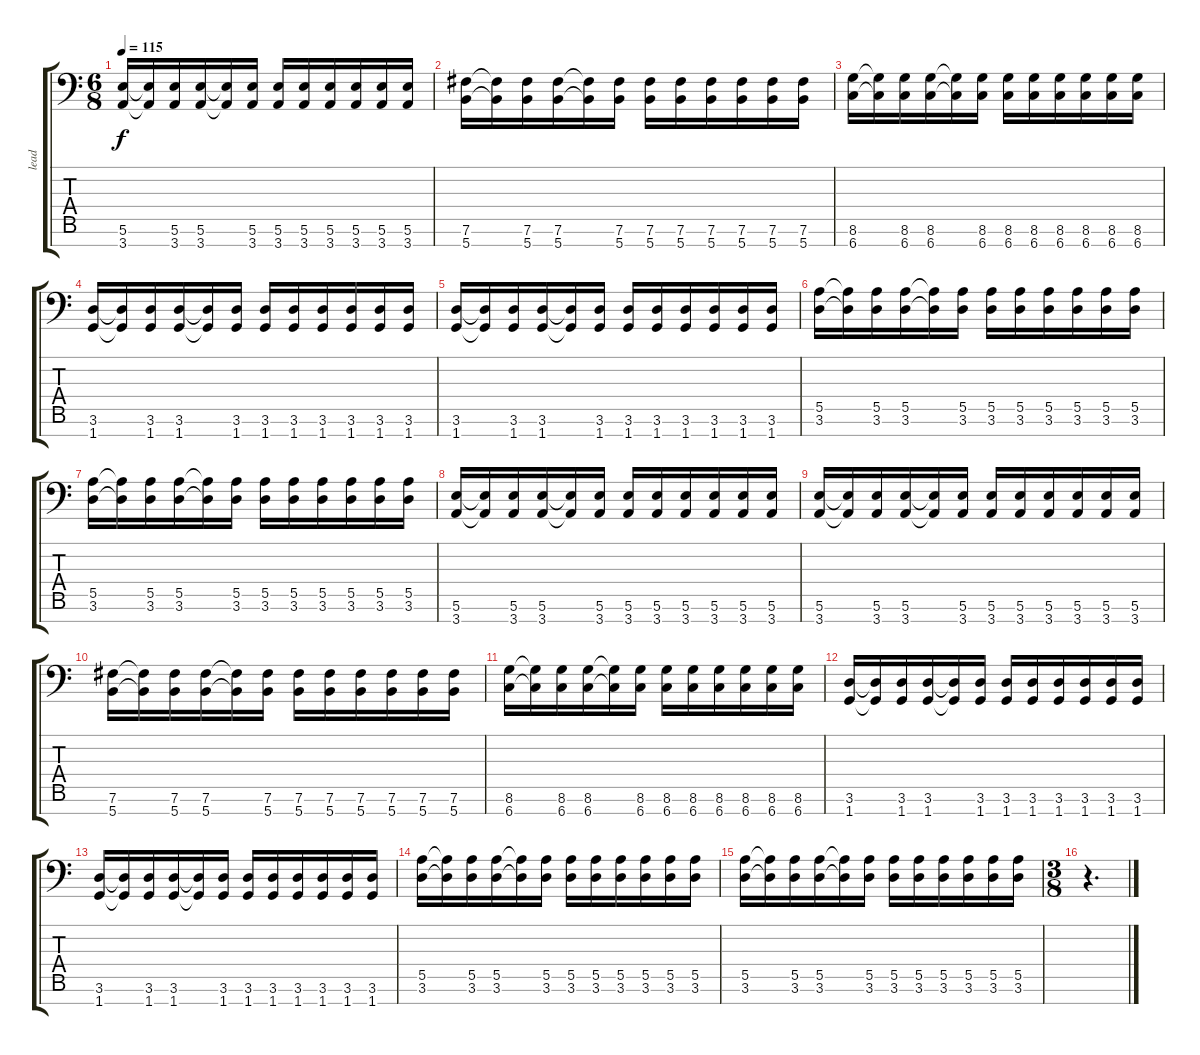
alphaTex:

\track ("lead" "lead") {instrument distortionguitar}
\staff {score tabs}
\tuning (B3 G3 D3 A2 E2 B1 Gb1) {hide}
\ts (6 8)
\tempo 115
\clef f4
\ks c
(5.6 3.7).16{dy f} (5.6{t} 3.7{t}).16 (5.6 3.7).16 (5.6 3.7).16 (5.6{t} 3.7{t}).16 (5.6 3.7).16 (5.6 3.7).16 (5.6 3.7).16 (5.6 3.7).16 (5.6 3.7).16 (5.6 3.7).16 (5.6 3.7).16 |
(7.6 5.7).16 (7.6{t} 5.7{t}).16 (7.6 5.7).16 (7.6 5.7).16 (7.6{t} 5.7{t}).16 (7.6 5.7).16 (7.6 5.7).16 (7.6 5.7).16 (7.6 5.7).16 (7.6 5.7).16 (7.6 5.7).16 (7.6 5.7).16 |
(8.6 6.7).16 (8.6{t} 6.7{t}).16 (8.6 6.7).16 (8.6 6.7).16 (8.6{t} 6.7{t}).16 (8.6 6.7).16 (8.6 6.7).16 (8.6 6.7).16 (8.6 6.7).16 (8.6 6.7).16 (8.6 6.7).16 (8.6 6.7).16 |
(3.6 1.7).16 (3.6{t} 1.7{t}).16 (3.6 1.7).16 (3.6 1.7).16 (3.6{t} 1.7{t}).16 (3.6 1.7).16 (3.6 1.7).16 (3.6 1.7).16 (3.6 1.7).16 (3.6 1.7).16 (3.6 1.7).16 (3.6 1.7).16 |
(3.6 1.7).16 (3.6{t} 1.7{t}).16 (3.6 1.7).16 (3.6 1.7).16 (3.6{t} 1.7{t}).16 (3.6 1.7).16 (3.6 1.7).16 (3.6 1.7).16 (3.6 1.7).16 (3.6 1.7).16 (3.6 1.7).16 (3.6 1.7).16 |
(5.5 3.6).16 (5.5{t} 3.6{t}).16 (5.5 3.6).16 (5.5 3.6).16 (5.5{t} 3.6{t}).16 (5.5 3.6).16 (5.5 3.6).16 (5.5 3.6).16 (5.5 3.6).16 (5.5 3.6).16 (5.5 3.6).16 (5.5 3.6).16 |
(5.5 3.6).16 (5.5{t} 3.6{t}).16 (5.5 3.6).16 (5.5 3.6).16 (5.5{t} 3.6{t}).16 (5.5 3.6).16 (5.5 3.6).16 (5.5 3.6).16 (5.5 3.6).16 (5.5 3.6).16 (5.5 3.6).16 (5.5 3.6).16 |
(5.6 3.7).16 (5.6{t} 3.7{t}).16 (5.6 3.7).16 (5.6 3.7).16 (5.6{t} 3.7{t}).16 (5.6 3.7).16 (5.6 3.7).16 (5.6 3.7).16 (5.6 3.7).16 (5.6 3.7).16 (5.6 3.7).16 (5.6 3.7).16 |
(5.6 3.7).16 (5.6{t} 3.7{t}).16 (5.6 3.7).16 (5.6 3.7).16 (5.6{t} 3.7{t}).16 (5.6 3.7).16 (5.6 3.7).16 (5.6 3.7).16 (5.6 3.7).16 (5.6 3.7).16 (5.6 3.7).16 (5.6 3.7).16 |
(7.6 5.7).16 (7.6{t} 5.7{t}).16 (7.6 5.7).16 (7.6 5.7).16 (7.6{t} 5.7{t}).16 (7.6 5.7).16 (7.6 5.7).16 (7.6 5.7).16 (7.6 5.7).16 (7.6 5.7).16 (7.6 5.7).16 (7.6 5.7).16 |
(8.6 6.7).16 (8.6{t} 6.7{t}).16 (8.6 6.7).16 (8.6 6.7).16 (8.6{t} 6.7{t}).16 (8.6 6.7).16 (8.6 6.7).16 (8.6 6.7).16 (8.6 6.7).16 (8.6 6.7).16 (8.6 6.7).16 (8.6 6.7).16 |
(3.6 1.7).16 (3.6{t} 1.7{t}).16 (3.6 1.7).16 (3.6 1.7).16 (3.6{t} 1.7{t}).16 (3.6 1.7).16 (3.6 1.7).16 (3.6 1.7).16 (3.6 1.7).16 (3.6 1.7).16 (3.6 1.7).16 (3.6 1.7).16 |
(3.6 1.7).16 (3.6{t} 1.7{t}).16 (3.6 1.7).16 (3.6 1.7).16 (3.6{t} 1.7{t}).16 (3.6 1.7).16 (3.6 1.7).16 (3.6 1.7).16 (3.6 1.7).16 (3.6 1.7).16 (3.6 1.7).16 (3.6 1.7).16 |
(5.5 3.6).16 (5.5{t} 3.6{t}).16 (5.5 3.6).16 (5.5 3.6).16 (5.5{t} 3.6{t}).16 (5.5 3.6).16 (5.5 3.6).16 (5.5 3.6).16 (5.5 3.6).16 (5.5 3.6).16 (5.5 3.6).16 (5.5 3.6).16 |
(5.5 3.6).16 (5.5{t} 3.6{t}).16 (5.5 3.6).16 (5.5 3.6).16 (5.5{t} 3.6{t}).16 (5.5 3.6).16 (5.5 3.6).16 (5.5 3.6).16 (5.5 3.6).16 (5.5 3.6).16 (5.5 3.6).16 (5.5 3.6).16 |
\ts (3 8)
r.4{d}
